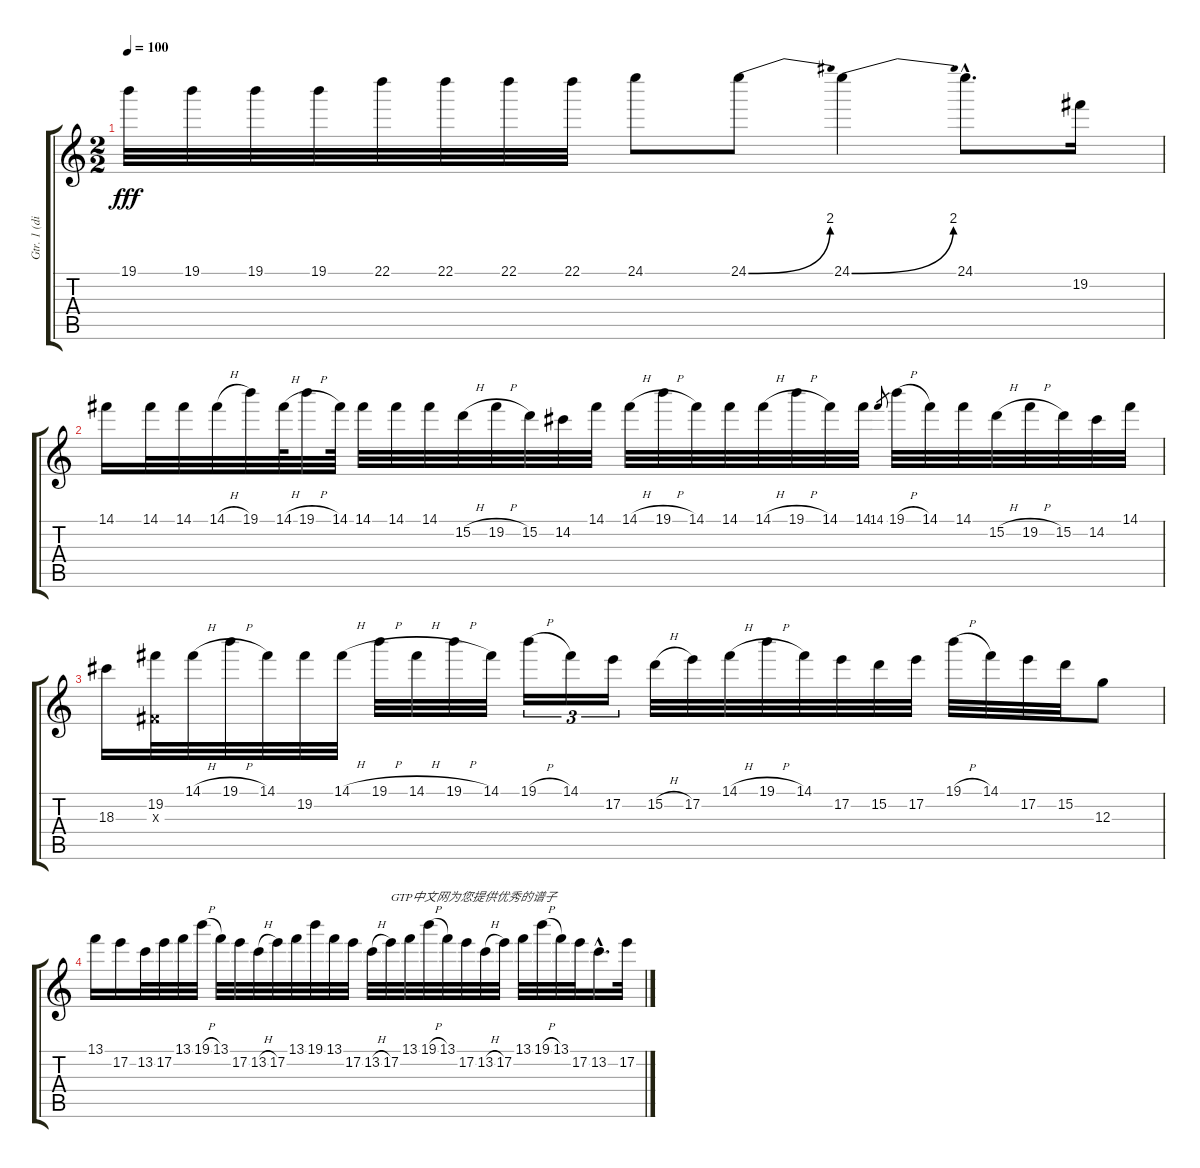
\track ("Gtr. 1 (disto.)" "Gtr. 1 (di") {instrument distortionguitar}
\staff {score tabs}
\tuning (E4 B3 G3 D3 A2 E2) {hide}
\ts (2 2)
\tempo 100
\clef g2
\ks c
19.1.32{dy fff} 19.1.32 19.1.32 19.1.32 22.1.32 22.1.32 22.1.32 22.1.32 24.1.8 24.1{be (bend 0 0 60 8)}.8 24.1{be (bend 0 0 60 8)}.4 24.1{hac}.8{d} 19.2.16 |
14.1.16 14.1.32 14.1.32 14.1{h}.32 19.1.32 14.1{h}.64 19.1{h}.32 14.1.64 14.1.32 14.1.32 14.1.32 15.2{h}.32 19.2{h}.32 15.2.32 14.2.32 14.1.32 14.1{h}.32 19.1{h}.32 14.1.32 14.1.32 14.1{h}.32 19.1{h}.32 14.1.32 14.1.32 14.1.8{gr} 19.1{h}.32 14.1.32 14.1.32 15.2{h}.32 19.2{h}.32 15.2.32 14.2.32 14.1.32 |
18.3.16 (19.2 -1.3{x}).32 14.1{h}.32 19.1{h}.32 14.1.32 19.2.32 14.1{h}.32 19.1{h}.32 14.1{h}.32 19.1{h}.32 14.1.32 19.1{h}.16{tu (3 2)} 14.1.16{tu (3 2)} 17.2.16{tu (3 2)} 15.2{h}.32 17.2.32 14.1{h}.32 19.1{h}.32 14.1.32 17.2.32 15.2.32 17.2.32 19.1{h}.32 14.1.32 17.2.32 15.2.32 12.3.8 |
13.1.16 17.2.16 13.2.32 17.2.32 13.1.32 19.1{h}.32 13.1.32 17.2.32 13.2{h}.32 17.2.32 13.1.32 19.1.32 13.1.32 17.2.32 13.2{h}.32 17.2.32{txt "GTP中文网为您提供优秀的谱子"} 13.1.32 19.1{h}.32 13.1.32 17.2.32 13.2{h}.32 17.2.32 13.1.32 19.1{h}.32 13.1.32 17.2.32 13.2{hac}.16{d} 17.2.32
